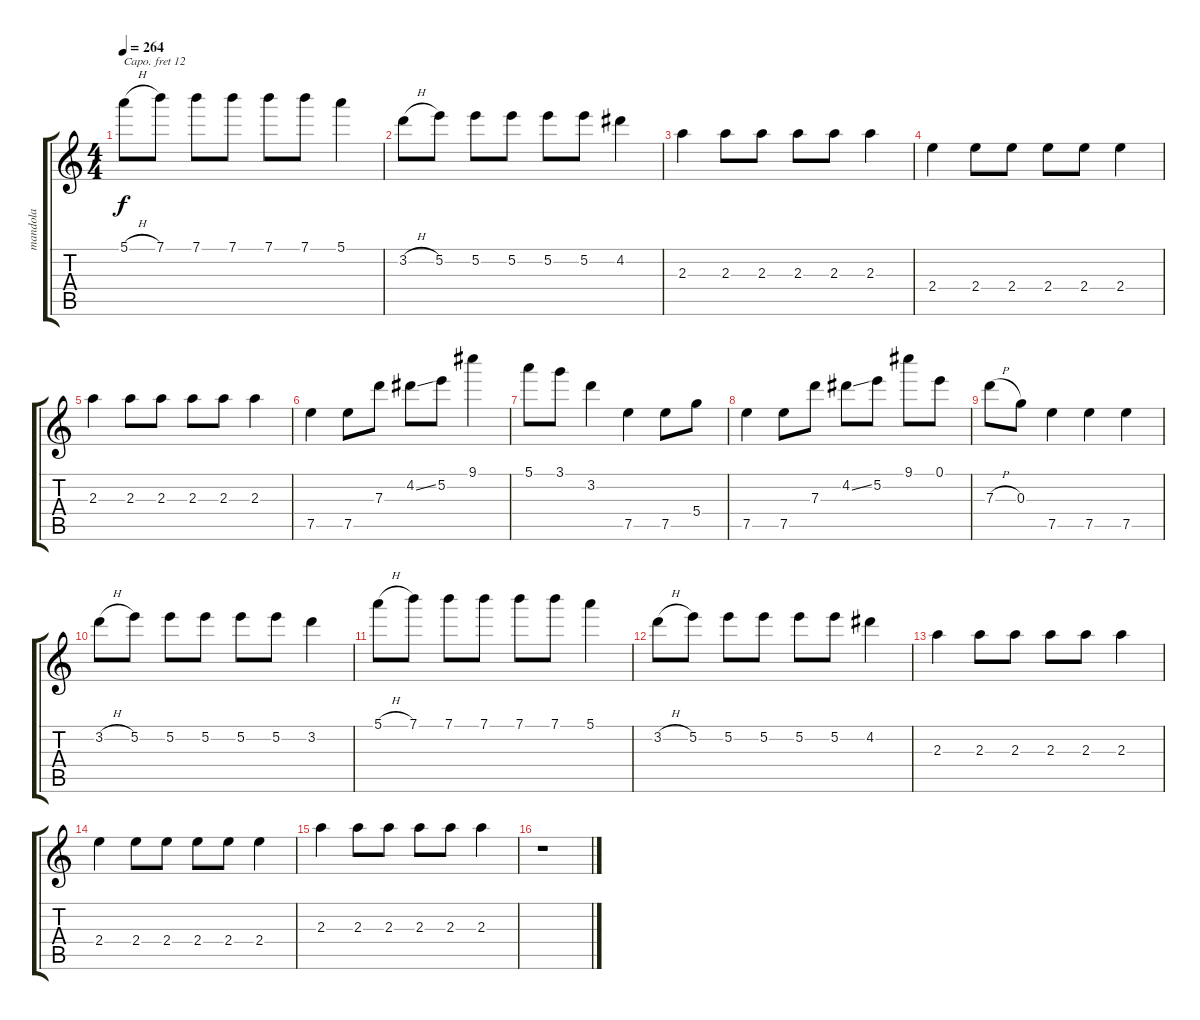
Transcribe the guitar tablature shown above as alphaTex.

\track ("mandola" "mandola") {instrument banjo}
\staff {score tabs}
\capo 12
\tuning (E4 B3 G3 D3 A2 E2) {hide}
\displaytranspose 12
\ts (4 4)
\tempo 264
\clef g2
\ks c
5.1{h}.8{dy f} 7.1.8 7.1.8 7.1.8 7.1.8 7.1.8 5.1.4 |
3.2{h}.8 5.2.8 5.2.8 5.2.8 5.2.8 5.2.8 4.2.4 |
2.3.4 2.3.8 2.3.8 2.3.8 2.3.8 2.3.4 |
2.4.4 2.4.8 2.4.8 2.4.8 2.4.8 2.4.4 |
2.3.4 2.3.8 2.3.8 2.3.8 2.3.8 2.3.4 |
7.5.4 7.5.8 7.3.8 4.2{ss}.8 5.2.8 9.1.4 |
5.1.8 3.1.8 3.2.4 7.5.4 7.5.8 5.4.8 |
7.5.4 7.5.8 7.3.8 4.2{ss}.8 5.2.8 9.1.8 0.1.8 |
7.3{h}.8 0.3.8 7.5.4 7.5.4 7.5.4 |
3.2{h}.8 5.2.8 5.2.8 5.2.8 5.2.8 5.2.8 3.2.4 |
5.1{h}.8 7.1.8 7.1.8 7.1.8 7.1.8 7.1.8 5.1.4 |
3.2{h}.8 5.2.8 5.2.8 5.2.8 5.2.8 5.2.8 4.2.4 |
2.3.4 2.3.8 2.3.8 2.3.8 2.3.8 2.3.4 |
2.4.4 2.4.8 2.4.8 2.4.8 2.4.8 2.4.4 |
2.3.4 2.3.8 2.3.8 2.3.8 2.3.8 2.3.4 |
r.1
